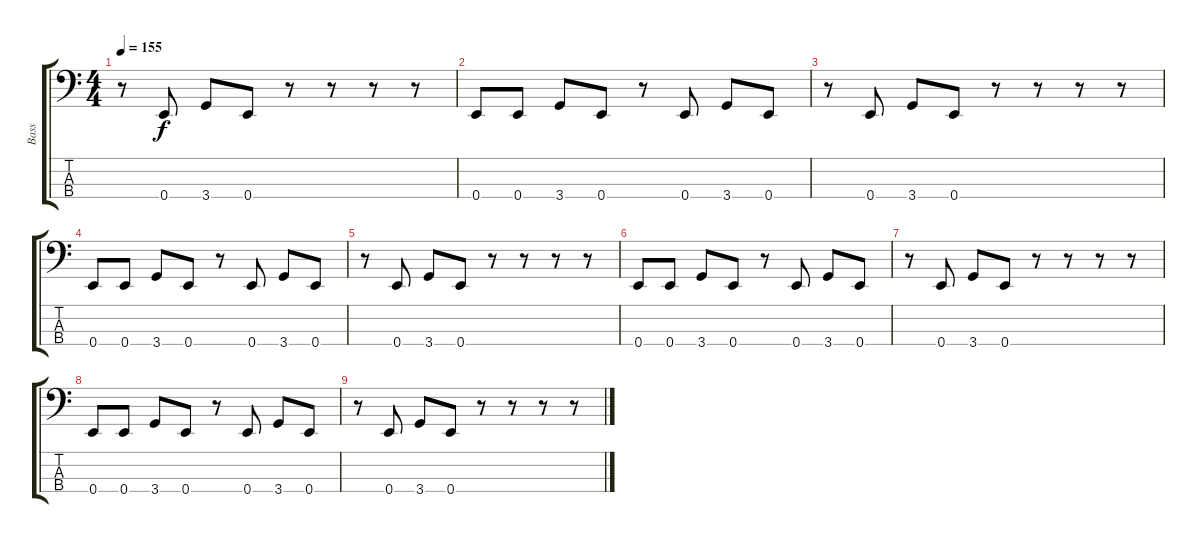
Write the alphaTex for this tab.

\track ("Bass" "Bass") {instrument electricbassfinger}
\staff {score tabs}
\tuning (G2 D2 A1 E1) {hide}
\ts (4 4)
\tempo 155
\clef f4
\ks c
r.8{dy f} 0.4.8 3.4.8 0.4.8 r.8 r.8 r.8 r.8 |
0.4.8 0.4.8 3.4.8 0.4.8 r.8 0.4.8 3.4.8 0.4.8 |
r.8 0.4.8 3.4.8 0.4.8 r.8 r.8 r.8 r.8 |
0.4.8 0.4.8 3.4.8 0.4.8 r.8 0.4.8 3.4.8 0.4.8 |
r.8 0.4.8 3.4.8 0.4.8 r.8 r.8 r.8 r.8 |
0.4.8 0.4.8 3.4.8 0.4.8 r.8 0.4.8 3.4.8 0.4.8 |
r.8 0.4.8 3.4.8 0.4.8 r.8 r.8 r.8 r.8 |
0.4.8 0.4.8 3.4.8 0.4.8 r.8 0.4.8 3.4.8 0.4.8 |
r.8 0.4.8 3.4.8 0.4.8 r.8 r.8 r.8 r.8
